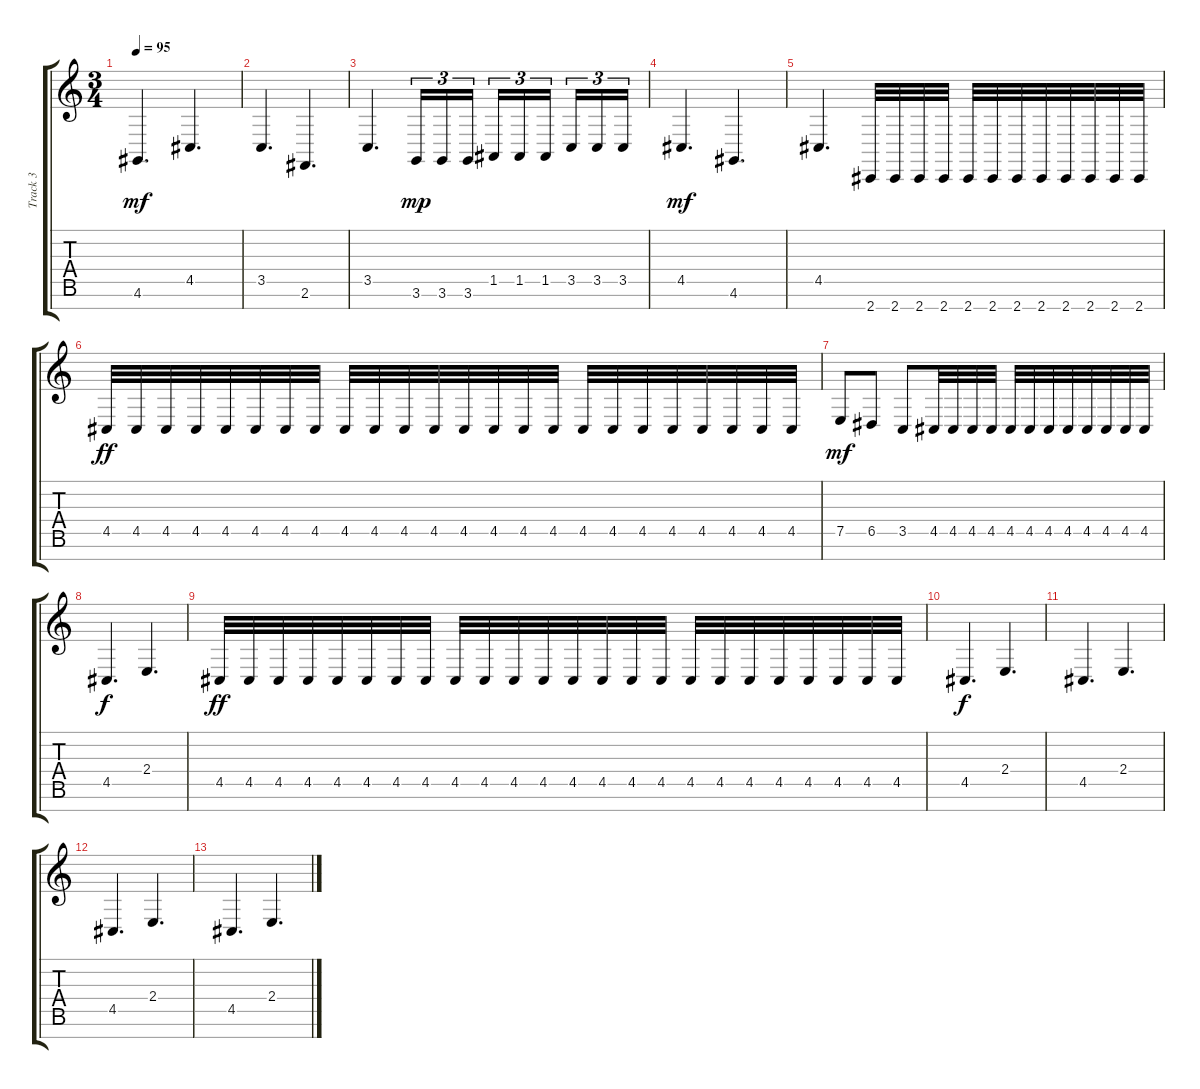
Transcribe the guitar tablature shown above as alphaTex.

\track ("Track 3" "Track 3") {instrument timpani}
\staff {score tabs}
\tuning (E4 B3 G3 D3 A2 E2 B1) {hide}
\ts (3 4)
\tempo 95
\clef g2
\ks c
4.6.4{d dy mf} 4.5.4{d} |
3.5.4{d} 2.6.4{d} |
3.5.4{d} 3.6.16{tu (3 2) dy mp} 3.6.16{tu (3 2)} 3.6.16{tu (3 2)} 1.5.16{tu (3 2)} 1.5.16{tu (3 2)} 1.5.16{tu (3 2) beam splitsecondary} 3.5.16{tu (3 2)} 3.5.16{tu (3 2)} 3.5.16{tu (3 2)} |
4.5.4{d dy mf} 4.6.4{d} |
4.5.4{d} 2.7.32 2.7.32 2.7.32 2.7.32 2.7.32 2.7.32 2.7.32 2.7.32 2.7.32 2.7.32 2.7.32 2.7.32 |
4.5.32{dy ff volume 0} 4.5.32{volume 11} 4.5.32 4.5.32 4.5.32 4.5.32 4.5.32 4.5.32 4.5.32 4.5.32 4.5.32 4.5.32 4.5.32 4.5.32 4.5.32 4.5.32 4.5.32 4.5.32 4.5.32 4.5.32 4.5.32 4.5.32 4.5.32 4.5.32 |
7.5.8{dy mf} 6.5.8 3.5.8 4.5.32 4.5.32 4.5.32 4.5.32 4.5.32 4.5.32 4.5.32 4.5.32 4.5.32 4.5.32 4.5.32 4.5.32 |
4.5.4{d dy f} 2.4.4{d} |
4.5.32{dy ff volume 0} 4.5.32{volume 11} 4.5.32 4.5.32 4.5.32 4.5.32 4.5.32 4.5.32 4.5.32 4.5.32 4.5.32 4.5.32 4.5.32 4.5.32 4.5.32 4.5.32 4.5.32 4.5.32 4.5.32 4.5.32 4.5.32 4.5.32 4.5.32 4.5.32 |
4.5.4{d dy f} 2.4.4{d} |
4.5.4{d} 2.4.4{d} |
4.5.4{d} 2.4.4{d} |
4.5.4{d} 2.4.4{d}
